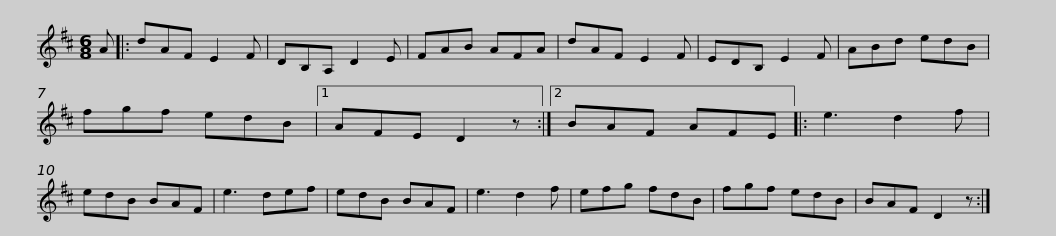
X:1
L:1/8
M:6/8
I:linebreak $
K:D
V:1 treble
V:1
 A |: dAF E2 F | DB,A, D2 E | FAB AFA | dAF E2 F | %5
 EDB, E2 F | ABd edB | fgf edB |1$ AFE D2 z :|2 BAF AFE |: %10
 e3 d2 f | edB BAF | e3 def | edB BAF | e3 d2 f | %15
 efg fdB |$ fgf edB | BAF D2 z :| %18
